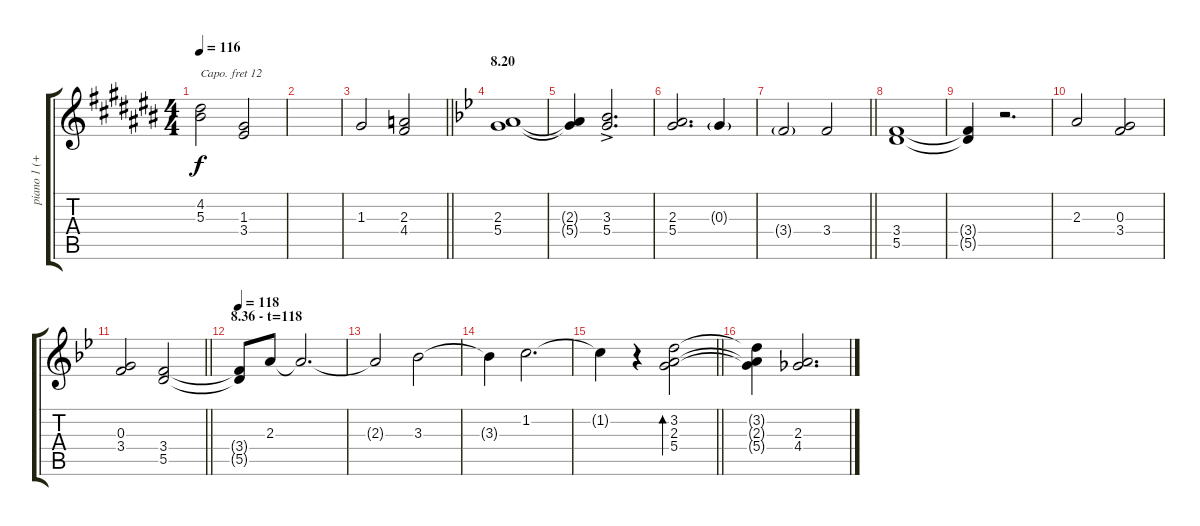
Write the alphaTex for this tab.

\track ("piano 1 (+12)" "piano 1 (+") {instrument acousticgrandpiano}
\staff {score tabs}
\capo 12
\tuning (E4 B3 G3 D3 A2 E2) {hide}
\ts (4 4)
\tempo 116
\clef g2
\ks c#
(4.2 5.3).2{dy f} (1.3 3.4).2 |
|
\barLineRight lightlight
1.3.2 (2.3 4.4).2 |
\section ("" "8.20")
\ks bb
(2.3 5.4).1 |
(2.3{t} 5.4{t}).4 (3.3{ac} 5.4{ac}).2{d} |
(2.3 5.4).2{d} 0.3{g}.4 |
\barLineRight lightlight
3.4{g}.2 3.4.2 |
(3.4 5.5).1 |
(3.4{t} 5.5{t}).4 r.2{d} |
2.3.2 (0.3 3.4).2 |
\barLineRight lightlight
(0.3 3.4).2 (3.4 5.5).2 |
\section ("" "8.36 - t=118")
\tempo 118
(3.4{t} 5.5{t}).8 2.3.8 2.3{t}.2{d} |
2.3{t}.2 3.3.2 |
3.3{t}.4 1.2.2{d} |
\barLineRight lightlight
1.2{t}.4 r.4 (3.2 2.3 5.4).2{bd 60} |
(3.2{t} 2.3{t} 5.4{t}).4 (2.3 4.4).2{d}
